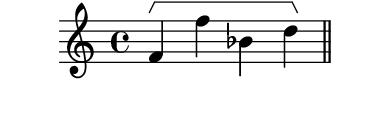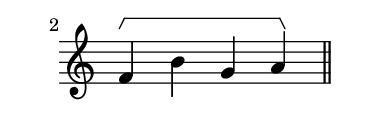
\version "2.10.33"

\include "../config/lib.ly"

\score {
  \new Staff {
    \time 4/4
    \relative c' {
      \bracketUp
      \override TextScript #'extra-offset = #'( 0 . 2 )
      f\startGroup^\markup{m1} f' bes, d\stopGroup
      \bar "||"
      f,\startGroup^\markup{m2} b g a\stopGroup
      \bar "||"
    }
  }
  \layout {
    \context {
      \Staff \consists "Horizontal_bracket_engraver"
    }
  }
}
\paper {
  paper-width = 6.6\cm
  paper-height = 2.3\cm
  line-width = 7.5\cm
  top-margin = -.5\cm
  left-margin = .1\cm
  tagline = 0
  indent = 0
}
